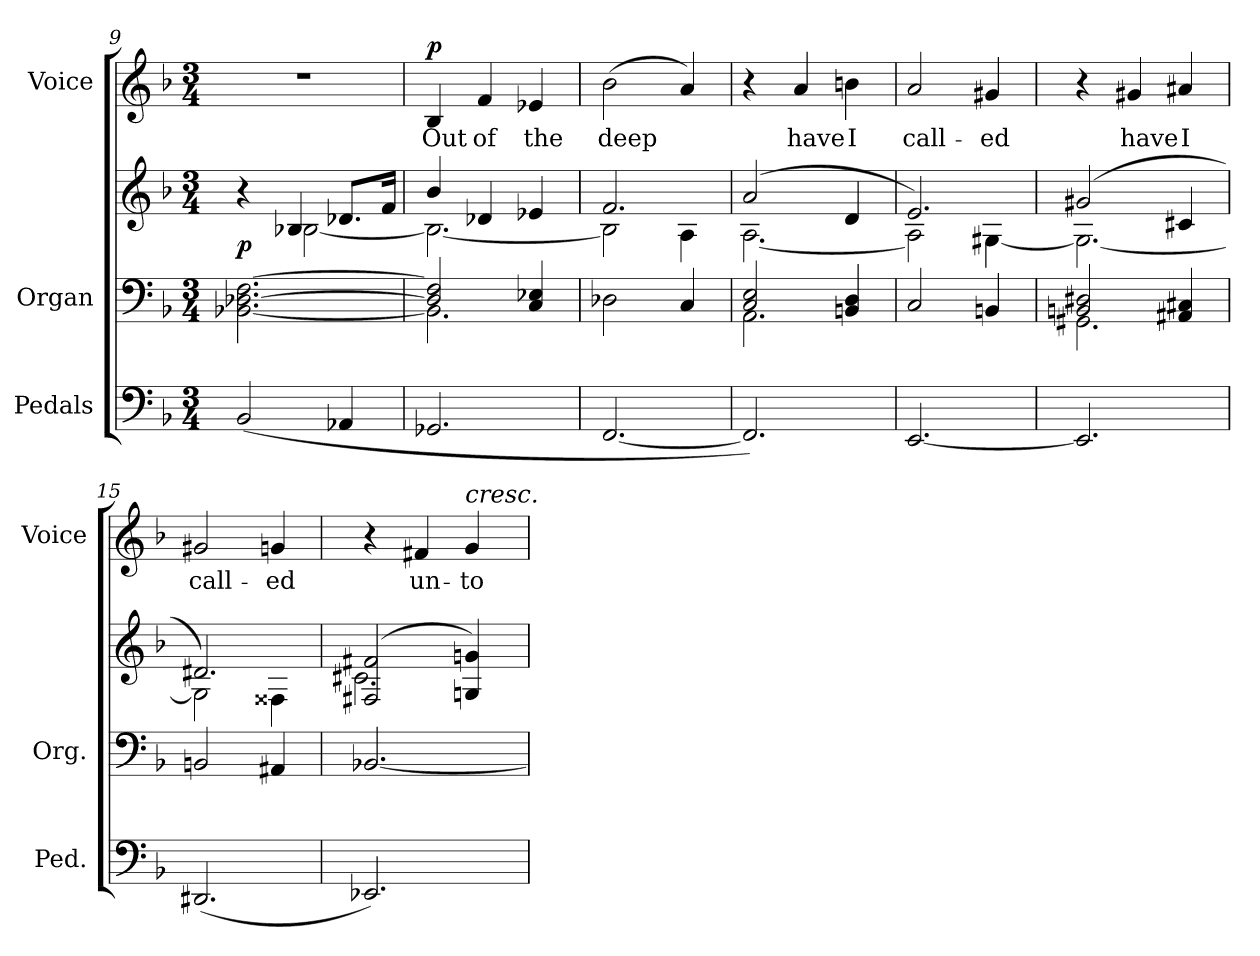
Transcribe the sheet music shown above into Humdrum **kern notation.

**kern	**kern	**kern	**dynam	**kern	**text	**dynam
*part3	*part2	*part2	*part2	*part1	*part1	*part1
*staff4	*staff3	*staff2	*staff2/3	*staff1	*staff1	*staff1
*I"Pedals	*I"Organ	*	*	*I"Voice	*	*
*I'Ped.	*I'Org.	*	*	*I'Voice	*	*
*clefF4	*clefF4	*clefG2	*	*clefG2	*	*
*k[b-]	*k[b-]	*k[b-]	*	*k[b-]	*	*
*F:	*F:	*F:	*	*F:	*	*
*M3/4	*M3/4	*M3/4	*	*M3/4	*	*
=9	=9	=9	=9	=9	=9	=9
*	*	*^	*	*	*	*
!	!	!	!	!	!LO:N:vis=1	!	!
(2BB-i/	[2.BB-Xi\ [2.D-Xi [2.Fi	4r	4ryy	p	2.r	.	.
.	.	4B-Xi/	[2B-i\	.	.	.	.
4AA-Xi/	.	8.d-Xi/L	.	.	.	.	.
.	.	16fi/Jk	.	.	.	.	.
=10	=10	=10	=10	=10	=10	=10	=10
*	*^	*	*	*	*	*	*
!	!	!	!	!	!	!	!LO:LY:b:color=#000000	!
2.GG-Xi/	2D-i/] 2Fi]	2.BB-i\]	4b-i/	2.B-i\_	.	4B-i/	Out	p
!	!	!	!	!	!	!	!LO:LY:b:color=#000000	!
.	.	.	4d-Xi/	.	.	4fi/	of	.
!	!	!	!	!	!	!	!LO:LY:b:color=#000000	!
.	4Ci/ 4E-Xi	.	4e-Xi/	.	.	4e-Xi/	the	.
*	*v	*v	*	*	*	*	*	*
=11	=11	=11	=11	=11	=11	=11	=11
!	!	!	!	!	!	!LO:LY:b:color=#000000	!
[2.FFi/	2D-Xi\	2.fi/	2B-i\]	.	(2b-i\	deep	.
.	4Ci/	.	4Ai\	.	4ai/)	.	.
=12	=12	=12	=12	=12	=12	=12	=12
*	*^	*	*	*	*	*	*
2.FFi/])	2Ci/ 2Ei	2.AAi\	(2ai/	[2.Ai\	.	4r	.	.
!	!	!	!	!	!	!	!LO:LY:b:color=#000000	!
.	.	.	.	.	.	4ai/	have	.
!	!	!	!	!	!	!	!LO:LY:b:color=#000000	!
.	4BBni/ 4Di	.	4di/	.	.	4bni\	I	.
*	*v	*v	*	*	*	*	*	*
=13	=13	=13	=13	=13	=13	=13	=13
!	!	!	!	!	!	!LO:LY:b:color=#000000	!
[2.EEi/	2Ci/	2.ei/)	2Ai\]	.	2ai/	call-	.
!	!	!	!	!	!	!LO:LY:b:color=#000000	!
.	4BBni/	.	[4G#Xi\	.	4g#Xi/	-ed	.
!!LO:LB:g=z
=14	=14	=14	=14	=14	=14	=14	=14
*	*^	*	*	*	*	*	*
2.EEi/]	2BBni/ 2D#Xi	2.GG#Xi\	(2g#Xi/	2.G#i\_	.	4r	.	.
!	!	!	!	!	!	!	!LO:LY:b:color=#000000	!
.	.	.	.	.	.	4g#Xi/	have	.
!	!	!	!	!	!	!	!LO:LY:b:color=#000000	!
.	4AA#Xi/ 4C#Xi	.	4c#Xi/	.	.	4a#Xi/	I	.
*	*v	*v	*	*	*	*	*	*
=15	=15	=15	=15	=15	=15	=15	=15
!	!	!	!	!	!	!LO:LY:b:color=#000000	!
(2.DD#Xi/	2BBni/	2.d#Xi/)	2G#i\]	.	2g#Xi/	call-	.
!	!	!	!	!	!	!LO:LY:b:color=#000000	!
.	4AA#Xi/	.	4F##Xi\	.	4gni/	-ed	.
=16	=16	=16	=16	=16	=16	=16	=16
2.EE-Xi/)	[2.BB-Xi/	(2F#Xi/ 2f#Xi	2.c#Xi\	.	4r	.	.
!	!	!	!	!	!	!LO:LY:b:color=#000000	!
.	.	.	.	.	4f#Xi/	un-	.
!	!	!	!	!	!LO:TX:a:i:t=cresc.	!	!
!	!	!	!	!	!	!LO:LY:b:color=#000000	!
.	.	4Gni/ 4gni)	.	.	4gi/	-to	.
*	*	*v	*v	*	*	*	*
=	=	=	=	=	=	=
*-	*-	*-	*-	*-	*-	*-
